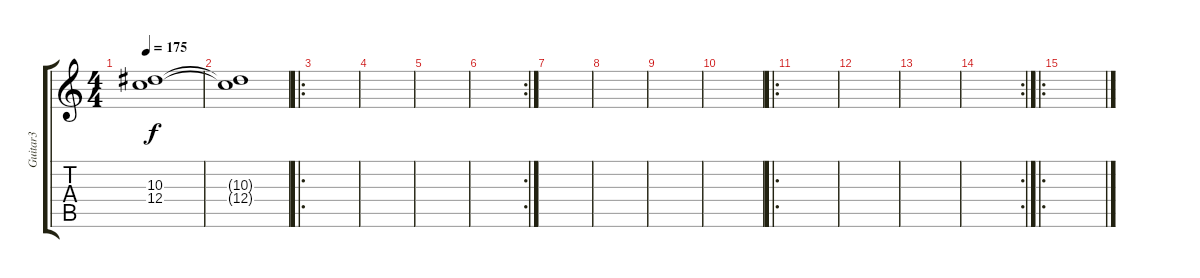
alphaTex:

\track ("Guitar3" "Guitar3") {instrument overdrivenguitar}
\staff {score tabs}
\tuning (D4 A3 F3 C3 G2 C2) {hide}
\ts (4 4)
\tempo 175
\clef g2
\ks c
(10.3 12.4).1{dy f} |
(10.3{t} 12.4{t}).1 |
\ro
|
|
|
\rc 2
|
|
|
|
|
\ro
|
|
|
\rc 2
|
\ro
